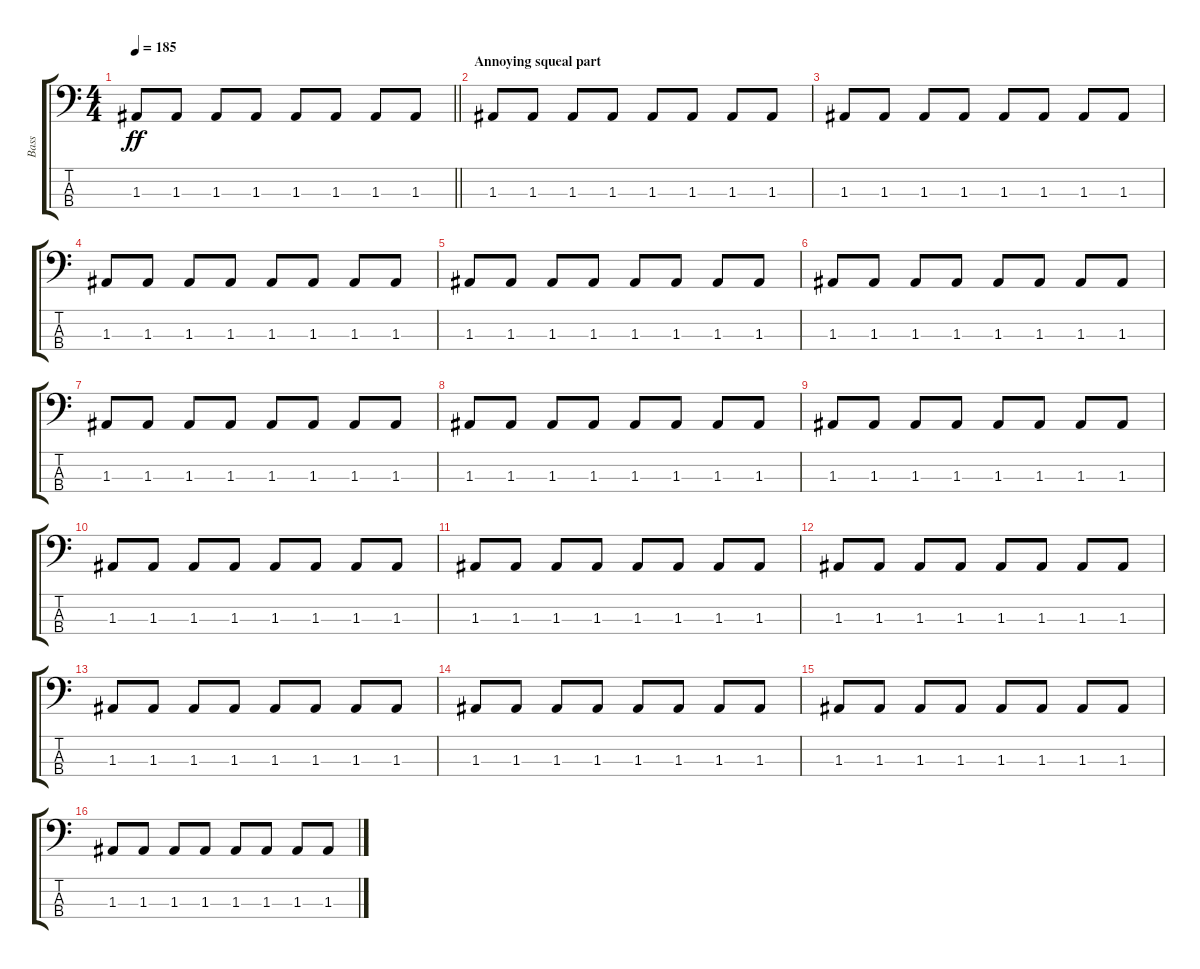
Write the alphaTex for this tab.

\track ("Bass" "Bass") {instrument electricbassfinger}
\staff {score tabs}
\tuning (G2 D2 A1 E1) {hide}
\ts (4 4)
\tempo 185
\clef f4
\barLineRight lightlight
\ks c
1.3.8{dy ff} 1.3.8 1.3.8 1.3.8 1.3.8 1.3.8 1.3.8 1.3.8 |
\section ("" "Annoying squeal part")
1.3.8 1.3.8 1.3.8 1.3.8 1.3.8 1.3.8 1.3.8 1.3.8 |
1.3.8 1.3.8 1.3.8 1.3.8 1.3.8 1.3.8 1.3.8 1.3.8 |
1.3.8 1.3.8 1.3.8 1.3.8 1.3.8 1.3.8 1.3.8 1.3.8 |
1.3.8 1.3.8 1.3.8 1.3.8 1.3.8 1.3.8 1.3.8 1.3.8 |
1.3.8 1.3.8 1.3.8 1.3.8 1.3.8 1.3.8 1.3.8 1.3.8 |
1.3.8 1.3.8 1.3.8 1.3.8 1.3.8 1.3.8 1.3.8 1.3.8 |
1.3.8 1.3.8 1.3.8 1.3.8 1.3.8 1.3.8 1.3.8 1.3.8 |
1.3.8 1.3.8 1.3.8 1.3.8 1.3.8 1.3.8 1.3.8 1.3.8 |
1.3.8 1.3.8 1.3.8 1.3.8 1.3.8 1.3.8 1.3.8 1.3.8 |
1.3.8 1.3.8 1.3.8 1.3.8 1.3.8 1.3.8 1.3.8 1.3.8 |
1.3.8 1.3.8 1.3.8 1.3.8 1.3.8 1.3.8 1.3.8 1.3.8 |
1.3.8 1.3.8 1.3.8 1.3.8 1.3.8 1.3.8 1.3.8 1.3.8 |
1.3.8 1.3.8 1.3.8 1.3.8 1.3.8 1.3.8 1.3.8 1.3.8 |
1.3.8 1.3.8 1.3.8 1.3.8 1.3.8 1.3.8 1.3.8 1.3.8 |
1.3.8 1.3.8 1.3.8 1.3.8 1.3.8 1.3.8 1.3.8 1.3.8
